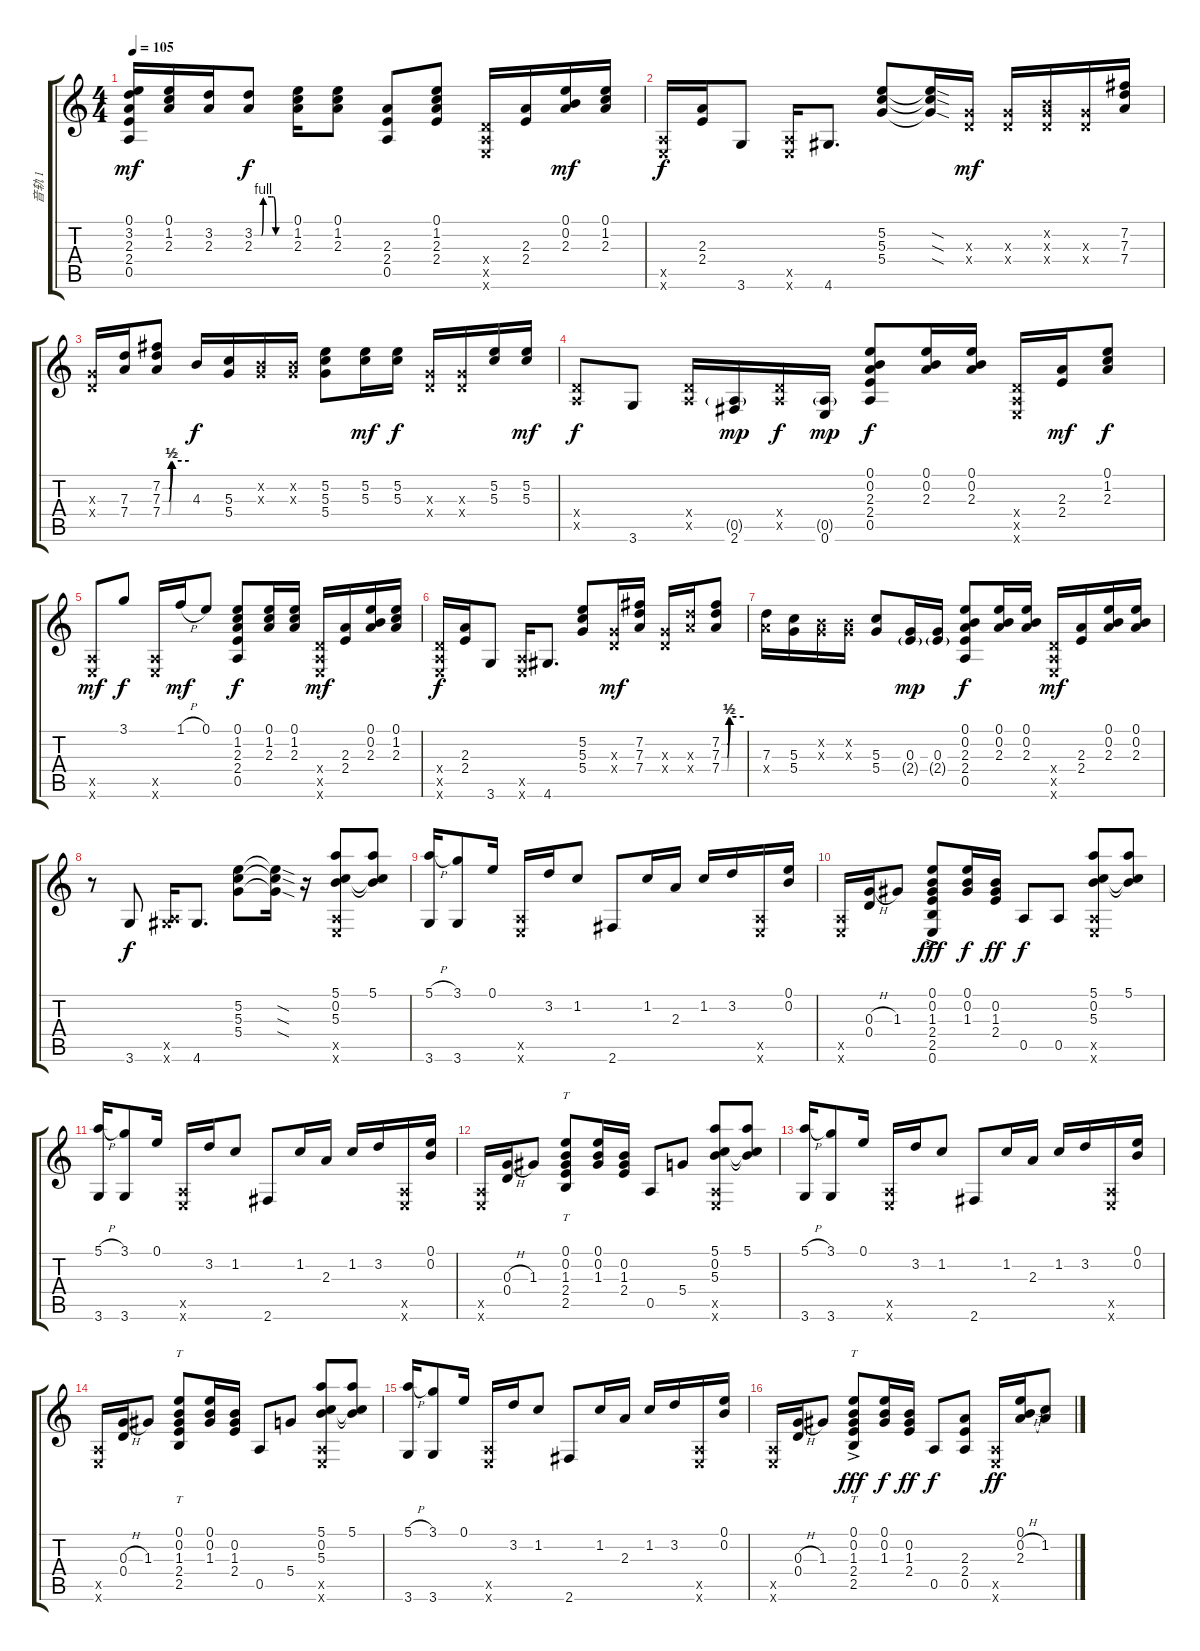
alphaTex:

\track ("音轨 1" "音轨 1") {instrument acousticguitarsteel}
\staff {score tabs}
\tuning (E4 B3 G3 D3 A2 E2) {hide}
\ts (4 4)
\tempo 105
\clef g2
\ks c
(0.1 3.2 2.3 2.4 0.5).16{dy mf} (0.1 1.2 2.3).16 (3.2 2.3).16 (3.2{be (custom 0 0 12 0 15 4 29 4 32 4 36 0 60 0)} 2.3).8{dy f} (0.1 1.2 2.3).16 (0.1 1.2 2.3).8 (2.3 2.4 0.5).8 (0.1 1.2 2.3 2.4).8 (0.4{x} 0.5{x} 0.6{x}).16 (2.3 2.4).16 (0.1 0.2 2.3).16{dy mf} (0.1 1.2 2.3).16 |
(0.5{x} 0.6{x}).16{dy f} (2.3 2.4).16 3.6.8 (0.5{x} 0.6{x}).16 4.6.8{d} (5.2 5.3 5.4).8 (5.2{sod t} 5.3{sod t} 5.4{sod t}).16 (0.3{x} 0.4{x}).16{dy mf} (0.3{x} 0.4{x}).16 (0.2{x} 0.3{x} 0.4{x}).16 (0.3{x} 0.4{x}).16 (7.2 7.3 7.4).16 |
(0.3{x} 0.4{x}).16 (7.3 7.4).16 (7.2{be (custom 0 0 15 0 23 2 60 2)} 7.3{be (custom 0 0 15 0 20 2 60 2)} 7.4{be (custom 0 0 10 0 15 0 20 2 60 2)}).8 4.3.16{dy f} (5.3 5.4).16 (0.2{x} 0.3{x}).16 (0.2{x} 0.3{x}).16 (5.2 5.3 5.4).8 (5.2 5.3).16{dy mf} (5.2 5.3).16{dy f} (0.3{x} 0.4{x}).16 (0.3{x} 0.4{x}).16 (5.2 5.3).16 (5.2 5.3).16{dy mf} |
(0.4{x} 0.5{x}).8{dy f} 3.6.8 (0.4{x} 0.5{x}).16 (0.5{g} 2.6).16{dy mp} (0.4{x} 0.5{x}).16{dy f} (0.5{g} 0.6).16{dy mp} (0.1 0.2 2.3 2.4 0.5).8{dy f} (0.1 0.2 2.3).16 (0.1 0.2 2.3).16 (0.4{x} 0.5{x} 0.6{x}).16 (2.3 2.4).16{dy mf} (0.1 1.2 2.3).8{dy f} |
(0.5{x} 0.6{x}).8{dy mf} 3.1.8{dy f} (0.5{x} 0.6{x}).16 1.1{h}.16{dy mf} 0.1.8 (0.1 1.2 2.3 2.4 0.5).8{dy f} (0.1 1.2 2.3).16 (0.1 1.2 2.3).16 (0.4{x} 0.5{x} 0.6{x}).16{dy mf} (2.3 2.4).16 (0.1 0.2 2.3).16 (0.1 1.2 2.3).16 |
(0.4{x} 0.5{x} 0.6{x}).16{dy f} (2.3 2.4).16 3.6.8 (0.5{x} 0.6{x}).16 4.6.8{d} (5.2 5.3 5.4).8 (0.3{x} 0.4{x}).16{dy mf} (7.2 7.3 7.4).16 (0.3{x} 0.4{x}).16 (7.3{x} 7.4{x}).16 (7.2{be (custom 0 0 15 0 23 2 60 2)} 7.3{be (custom 0 0 15 0 20 2 60 2)} 7.4{be (custom 0 0 10 0 15 0 20 2 60 2)}).8 |
(7.3 7.4{x}).16 (5.3 5.4).16 (0.2{x} 0.3{x}).16 (0.2{x} 0.3{x}).16 (5.3 5.4).8 (0.3 2.4{g}).16{dy mp} (0.3 2.4{g}).16 (0.1 0.2 2.3 2.4 0.5).8{dy f} (0.1 0.2 2.3).16 (0.1 0.2 2.3).16 (0.4{x} 0.5{x} 0.6{x}).16{dy mf} (2.3 2.4).16 (0.1 0.2 2.3).16 (0.1 0.2 2.3).16 |
r.8 3.6.8{dy f} (0.5{x} 4.6{x}).16 4.6.8{d} (5.2 5.3 5.4).8 (5.2{sod t} 5.3{sod t} 5.4{sod t}).16 r.16 (5.1 0.2 5.3 0.5{x} 0.6{x}).8 (5.1 0.2{t} 5.3{t}).8 |
(5.1{h} 3.6).16 (3.1 3.6).8 0.1.16 (0.5{x} 0.6{x}).16 3.2.16 1.2.8 2.6.8 1.2.16 2.3.16 1.2.16 3.2.16 (0.5{x} 0.6{x}).16 (0.1 0.2).16 |
(0.5{x} 0.6{x}).16 (0.3{h} 0.4).16 1.3.8 (0.1{ac} 0.2{ac} 1.3{ac} 2.4{ac} 2.5{ac} 0.6{ac}).8{dy fff} (0.1 0.2 1.3).16{dy f} (0.2 1.3 2.4).16{dy ff} 0.5.8{dy f} 0.5.8 (5.1 0.2 5.3 0.5{x} 0.6{x}).8 (5.1 0.2{t} 5.3{t}).8 |
(5.1{h} 3.6).16 (3.1 3.6).8 0.1.16 (0.5{x} 0.6{x}).16 3.2.16 1.2.8 2.6.8 1.2.16 2.3.16 1.2.16 3.2.16 (0.5{x} 0.6{x}).16 (0.1 0.2).16 |
(0.5{x} 0.6{x}).16 (0.3{h} 0.4).16 1.3.8 (0.1 0.2 1.3 2.4 2.5).8{tt} (0.1 0.2 1.3).16 (0.2 1.3 2.4).16 0.5.8 5.4.8 (5.1 0.2 5.3 0.5{x} 0.6{x}).8 (5.1 0.2{t} 5.3{t}).8 |
(5.1{h} 3.6).16 (3.1 3.6).8 0.1.16 (0.5{x} 0.6{x}).16 3.2.16 1.2.8 2.6.8 1.2.16 2.3.16 1.2.16 3.2.16 (0.5{x} 0.6{x}).16 (0.1 0.2).16 |
(0.5{x} 0.6{x}).16 (0.3{h} 0.4).16 1.3.8 (0.1 0.2 1.3 2.4 2.5).8{tt} (0.1 0.2 1.3).16 (0.2 1.3 2.4).16 0.5.8 5.4.8 (5.1 0.2 5.3 0.5{x} 0.6{x}).8 (5.1 0.2{t} 5.3{t}).8 |
(5.1{h} 3.6).16 (3.1 3.6).8 0.1.16 (0.5{x} 0.6{x}).16 3.2.16 1.2.8 2.6.8 1.2.16 2.3.16 1.2.16 3.2.16 (0.5{x} 0.6{x}).16 (0.1 0.2).16 |
(0.5{x} 0.6{x}).16 (0.3{h} 0.4).16 1.3.8 (0.1{ac} 0.2{ac} 1.3{ac} 2.4{ac} 2.5{ac}).8{tt dy fff} (0.1 0.2 1.3).16{dy f} (0.2 1.3 2.4).16{dy ff} 0.5.8{dy f} (2.3 2.4 0.5).8 (0.5{x} 0.6{x}).16{dy ff} (0.1 0.2{h} 2.3).16 (1.2 2.3{t}).8
